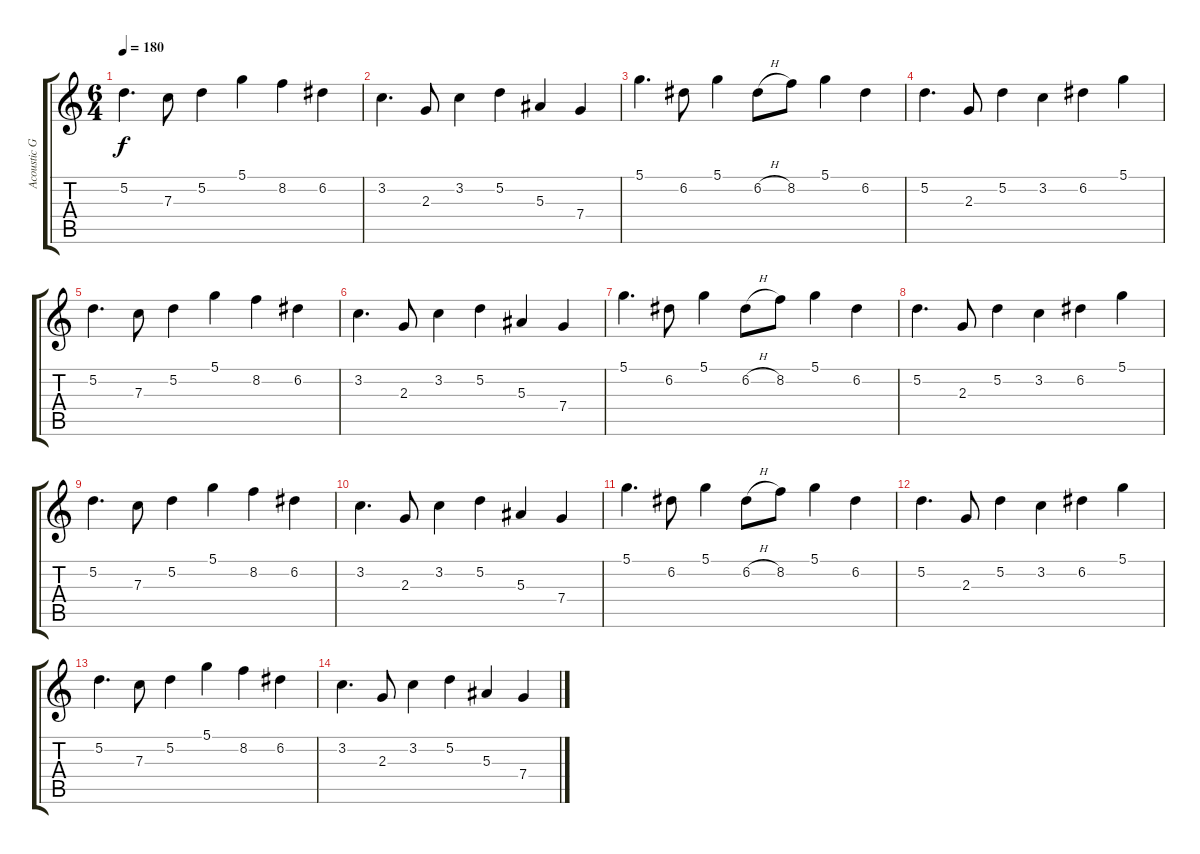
\track ("Acoustic Guitar 1" "Acoustic G") {instrument acousticguitarnylon}
\staff {score tabs}
\tuning (D4 A3 F3 C3 G2 D2) {hide}
\ts (6 4)
\tempo 180
\clef g2
\ks c
5.2.4{d dy f} 7.3.8 5.2.4 5.1.4 8.2.4 6.2.4 |
3.2.4{d} 2.3.8 3.2.4 5.2.4 5.3.4 7.4.4 |
5.1.4{d} 6.2.8 5.1.4 6.2{h}.8 8.2.8 5.1.4 6.2.4 |
5.2.4{d} 2.3.8 5.2.4 3.2.4 6.2.4 5.1.4 |
5.2.4{d} 7.3.8 5.2.4 5.1.4 8.2.4 6.2.4 |
3.2.4{d} 2.3.8 3.2.4 5.2.4 5.3.4 7.4.4 |
5.1.4{d} 6.2.8 5.1.4 6.2{h}.8 8.2.8 5.1.4 6.2.4 |
5.2.4{d} 2.3.8 5.2.4 3.2.4 6.2.4 5.1.4 |
5.2.4{d} 7.3.8 5.2.4 5.1.4 8.2.4 6.2.4 |
3.2.4{d} 2.3.8 3.2.4 5.2.4 5.3.4 7.4.4 |
5.1.4{d} 6.2.8 5.1.4 6.2{h}.8 8.2.8 5.1.4 6.2.4 |
5.2.4{d} 2.3.8 5.2.4 3.2.4 6.2.4 5.1.4 |
5.2.4{d} 7.3.8 5.2.4 5.1.4 8.2.4 6.2.4 |
3.2.4{d} 2.3.8 3.2.4 5.2.4 5.3.4 7.4.4
